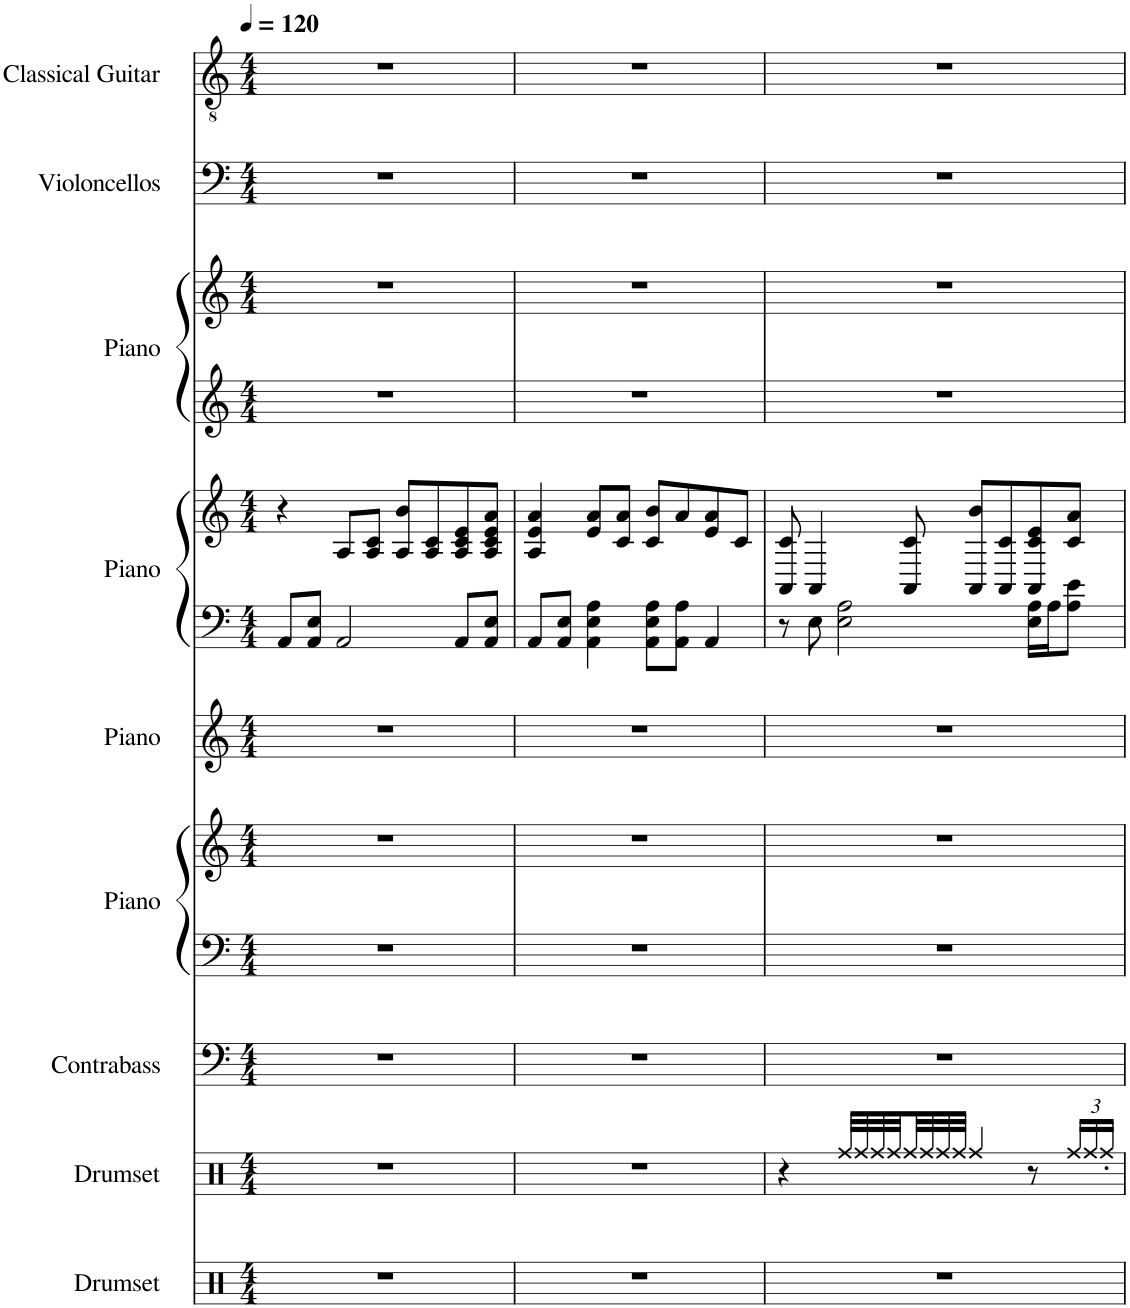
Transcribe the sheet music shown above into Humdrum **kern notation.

**kern	**kern	**kern	**kern	**kern	**kern	**kern	**kern	**kern	**kern	**kern	**kern
*part9	*part8	*part7	*part6	*part6	*part5	*part4	*part4	*part3	*part3	*part2	*part1
*staff12	*staff11	*staff10	*staff9	*staff8	*staff7	*staff6	*staff5	*staff4	*staff3	*staff2	*staff1
*I"Drumset	*I"Drumset	*I"Contrabass	*I"Piano	*	*I"Piano	*I"Piano	*	*I"Piano	*	*I"Violoncellos	*I"Classical Guitar
*I'Drs.	*I'Drs.	*I'Cb.	*I'Pno.	*	*I'Pno.	*I'Pno.	*	*I'Pno.	*	*I'Vcs.	*I'Guit.
*clefX	*clefX	*clefF4	*clefF4	*clefG2	*clefG2	*clefF4	*clefG2	*clefG2	*clefG2	*clefF4	*clefGv2
*	*	*Trd7c12	*	*	*	*	*	*	*	*	*
*k[]	*k[]	*k[]	*k[]	*k[]	*k[]	*k[]	*k[]	*k[]	*k[]	*k[]	*k[]
*M4/4	*M4/4	*M4/4	*M4/4	*M4/4	*M4/4	*M4/4	*M4/4	*M4/4	*M4/4	*M4/4	*M4/4
*MM120	*MM120	*MM120	*MM120	*MM120	*MM120	*MM120	*MM120	*MM120	*MM120	*MM120	*MM120
=1	=1	=1	=1	=1	=1	=1	=1	=1	=1	=1	=1
1r	1r	1r	1r	1r	1r	8AA/L	4r	1r	1r	1r	1r
.	.	.	.	.	.	8AA/ 8E/J	.	.	.	.	.
.	.	.	.	.	.	2AA/	8A/L	.	.	.	.
.	.	.	.	.	.	.	8A/ 8c/J	.	.	.	.
.	.	.	.	.	.	.	8A/ 8b/L	.	.	.	.
.	.	.	.	.	.	.	8A/ 8c/	.	.	.	.
.	.	.	.	.	.	8AA/L	8A/ 8c/ 8e/	.	.	.	.
.	.	.	.	.	.	8AA/ 8E/J	8A/ 8c/ 8e/ 8a/J	.	.	.	.
=2	=2	=2	=2	=2	=2	=2	=2	=2	=2	=2	=2
1r	1r	1r	1r	1r	1r	8AA/L	4A/ 4e/ 4a/	1r	1r	1r	1r
.	.	.	.	.	.	8AA/ 8E/J	.	.	.	.	.
.	.	.	.	.	.	4AA\ 4E\ 4A\	8e/ 8a/L	.	.	.	.
.	.	.	.	.	.	.	8c/ 8a/J	.	.	.	.
.	.	.	.	.	.	8AA\ 8E\ 8A\L	8c/ 8b/L	.	.	.	.
.	.	.	.	.	.	8AA\ 8A\J	8a/	.	.	.	.
.	.	.	.	.	.	4AA/	8e/ 8a/	.	.	.	.
.	.	.	.	.	.	.	8c/J	.	.	.	.
=3	=3	=3	=3	=3	=3	=3	=3	=3	=3	=3	=3
1r	4r	1r	1r	1r	1r	8r	8AA/ 8c/	1r	1r	1r	1r
.	.	.	.	.	.	8E\	4AA/	.	.	.	.
.	32Rff/LLL	.	.	.	.	2E\ 2A\	.	.	.	.	.
.	32Rff/	.	.	.	.	.	.	.	.	.	.
.	32Rff/	.	.	.	.	.	.	.	.	.	.
.	32Rff/	.	.	.	.	.	.	.	.	.	.
.	32Rff/	.	.	.	.	.	8AA/ 8c/	.	.	.	.
.	32Rff/	.	.	.	.	.	.	.	.	.	.
.	32Rff/	.	.	.	.	.	.	.	.	.	.
.	32Rff/JJJ	.	.	.	.	.	.	.	.	.	.
.	4Rff/	.	.	.	.	.	8AA/ 8b/L	.	.	.	.
.	.	.	.	.	.	.	8AA/ 8c/	.	.	.	.
.	8r	.	.	.	.	16E\ 16A\LL	8AA/ 8c/ 8e/	.	.	.	.
.	.	.	.	.	.	16A\J	.	.	.	.	.
*	*Xbrackettup	*	*	*	*	*	*	*	*	*	*
.	24Rff/LL	.	.	.	.	8A\ 8e\J	8c/ 8a/J	.	.	.	.
.	24Rff/	.	.	.	.	.	.	.	.	.	.
.	24Rff'/JJ	.	.	.	.	.	.	.	.	.	.
=	=	=	=	=	=	=	=	=	=	=	=
*-	*-	*-	*-	*-	*-	*-	*-	*-	*-	*-	*-
